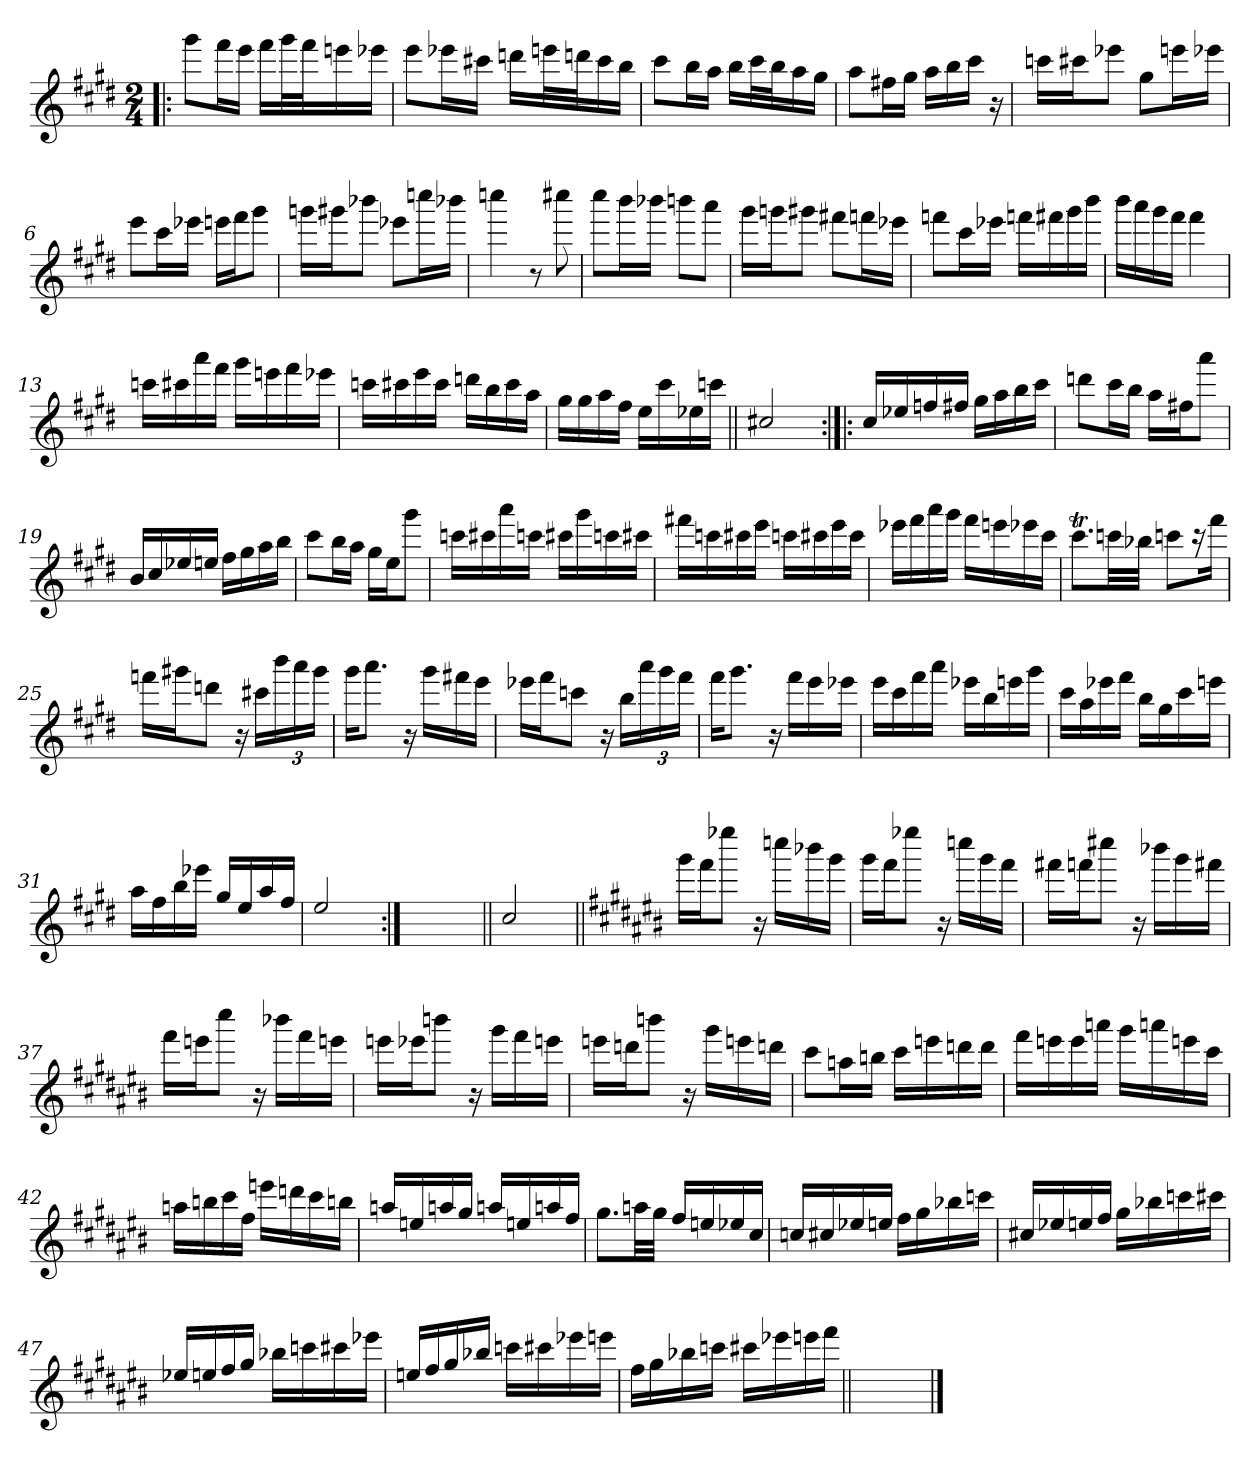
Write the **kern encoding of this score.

**kern
*part1
*staff1
*clefG2
*k[f#c#g#d#]
*E:
*M2/4
=1!|:
8ggg#\L
16fff#\L
16eee\JJ
16fff#\LL
32ggg#\L
32fff#\J
16eeen\
16eee-X\JJ
=2
8eee\L
16eee-X\L
16ccc#X\JJ
16dddn\LL
32eeen\L
32dddn\J
16ccc#\
16bb\JJ
=3
8ccc#\L
16bb\L
16aa\JJ
16bb\LL
32ccc#\L
32bb\J
16aa\
16gg#\JJ
=4
8aa\L
16ff#X\L
16gg#\JJ
16aa\LL
16bb\
16ccc#\JJ
16r
!!LO:LB:g=z
=5
16cccn\LL
16ccc#X\J
8eee-X\J
8gg#\L
16eeen\L
16eee-X\JJ
=6
8eee\L
16ccc#\L
16eee-X\JJ
16eeen\LL
16fff#\J
8ggg#\J
=7
16gggn\LL
16ggg#X\J
8bbb-X\J
8eee-X\L
16ccccn\L
16bbb-X\JJ
=8
4ccccn\
8r
8cccc#X\
=9
8cccc#\L
16bbb\L
16bbb-X\JJ
8bbbn\L
8aaa\J
!!LO:LB:g=z
=10
16ggg#\LL
16gggn\J
8ggg#X\J
8fff#X\L
16fffn\L
16eee-X\JJ
=11
8fffn\L
16ccc#\L
16eee-X\JJ
16fffn\LL
16fff#X\
16ggg#\
16bbb\JJ
=12
16bbb\LL
16aaa\
16ggg#\
16fff#\JJ
4fff#\
=13
16cccn\LL
16ccc#X\
16aaa\
16fff#\JJ
16ggg#\LL
16eeen\
16fff#\
16eee-X\JJ
=14
16cccn\LL
16ccc#X\
16eee\
16ccc#\JJ
16dddn\LL
16bb\
16ccc#\
16aa\JJ
!!LO:LB:g=z
=15
16gg#\LL
16gg#\
16aa\
16ff#\JJ
16ee\LL
16ccc#\
16ee-X\
16cccn\JJ
=16||
2cc#X/
=17:|!|:
16cc#/LL
16ee-X/
16ffn/
16ff#X/JJ
16gg#\LL
16aa\
16bb\
16ccc#\JJ
=18
8dddn\L
16ccc#\L
16bb\JJ
16aa\LL
16ff#X\J
8aaa\J
=19
16b/LL
16cc#/
16ee-X/
16een/JJ
16ff#\LL
16gg#\
16aa\
16bb\JJ
!!LO:LB:g=z
=20
8ccc#\L
16bb\L
16aa\JJ
16gg#\LL
16ee\J
8ggg#\J
=21
16cccn\LL
16ccc#X\
16aaa\
16cccn\JJ
16ccc#X\LL
16ggg#\
16cccn\
16ccc#X\JJ
=22
16fff#X\LL
16cccn\
16ccc#X\
16eee\JJ
16cccn\LL
16ccc#X\
16eee\
16ccc#\JJ
=23
16eee-X\LL
16fff#\
16aaa\
16ggg#\JJ
16fff#\LL
16eeen\
16eee-X\
16ccc#\JJ
!!LO:LB:g=z
=24
8.ccc#T\L
32cccn\LL
32bb-XTTT\JJJ
8cccn\L
16r
16fff#\Jk
=25
16fffn\LL
16ggg#X\J
8dddn\J
16r
16ccc#X\KL
24bbb\L
24aaa\
24ggg#\JJ
=26
16ggg#\KL
8.aaa\J
16r
16ggg#\LL
16fff#X\
16eee\JJ
=27
16eee-X\LL
16fff#\J
8cccn\J
16r
16bb\KL
24aaa\L
24ggg#\
24fff#\JJ
=28
16fff#\KL
8.ggg#\J
16r
16fff#\LL
16eee\
16eee-X\JJ
!!LO:LB:g=z
=29
16eee\LL
16ccc#\
16fff#\
16aaa\JJ
16eee-X\LL
16bb\
16eeen\
16ggg#\JJ
=30
16ccc#\LL
16aa\
16eee-X\
16fff#\JJ
16bb\LL
16gg#\
16ccc#\
16eeen\JJ
=31
16aa\LL
16ff#\
16bb\
16eee-X\JJ
16gg#/LL
16ee/
16aa/
16ff#/JJ
=32
2ee/
=32X321:|!
2ryy
!!LO:LB:g=z
=33||
2cc#/
=34||
*k[f#c#g#d#a#e#b#]
*C#:
16ggg#\LL
16fff#\J
8eeee-X\J
16r
16ccccn\LL
16bbb-X\
16ggg#\JJ
=35
16ggg#\LL
16fff#\J
8eeee-X\J
16r
16ccccn\LL
16ggg#\
16fff#\JJ
=36
16fff#X\LL
16fffn\J
8cccc#X\J
16r
16bbb-X\LL
16ggg#\
16fff#X\JJ
=37
16fff#\LL
16eeen\J
8cccc#\J
16r
16bbb-X\LL
16fff#\
16eeen\JJ
!!LO:LB:g=z
=38
16eeen\LL
16eee-X\J
8bbbn\J
16r
16ggg#\LL
16fff#\
16eeen\JJ
=39
16eeen\LL
16dddn\J
8bbbn\J
16r
16ggg#\LL
16eeen\
16dddn\JJ
=40
8ccc#\L
16aan\L
16bbn\JJ
16ccc#\LL
16eeen\
16dddn\
16ddd\JJ
=41
16fff#\LL
16eeen\
16eee\
16aaan\JJ
16ggg#\LL
16aaan\
16eeen\
16ccc#\JJ
!!LO:LB:g=z
=42
16aan\LL
16bbn\
16ccc#\
16ff#\JJ
16eeen\LL
16dddn\
16ccc#\
16bbn\JJ
=43
16aan/LL
16een/
16aan/
16gg#/JJ
16aan/LL
16een/
16aan/
16ff#/JJ
=44
8.gg#\L
32aan\LL
32gg#\JJJ
16ff#/LL
16een/
16ee-X/
16cc#/JJ
=45
16ccn/LL
16cc#X/
16ee-X/
16een/JJ
16ff#\LL
16gg#\
16bb-X\
16cccn\JJ
!!LO:LB:g=z
=46
16cc#X/LL
16ee-X/
16een/
16ff#/JJ
16gg#\LL
16bb-X\
16cccn\
16ccc#X\JJ
=47
16ee-X/LL
16een/
16ff#/
16gg#/JJ
16bb-X\LL
16cccn\
16ccc#X\
16eee-X\JJ
=48
16een/LL
16ff#/
16gg#/
16bb-X/JJ
16cccn\LL
16ccc#X\
16eee-X\
16eeen\JJ
=49
16ff#\LL
16gg#\
16bb-X\
16cccn\JJ
16ccc#X\LL
16eee-X\
16eeen\
16fff#\JJ
=50||
2ryy
==
*-
